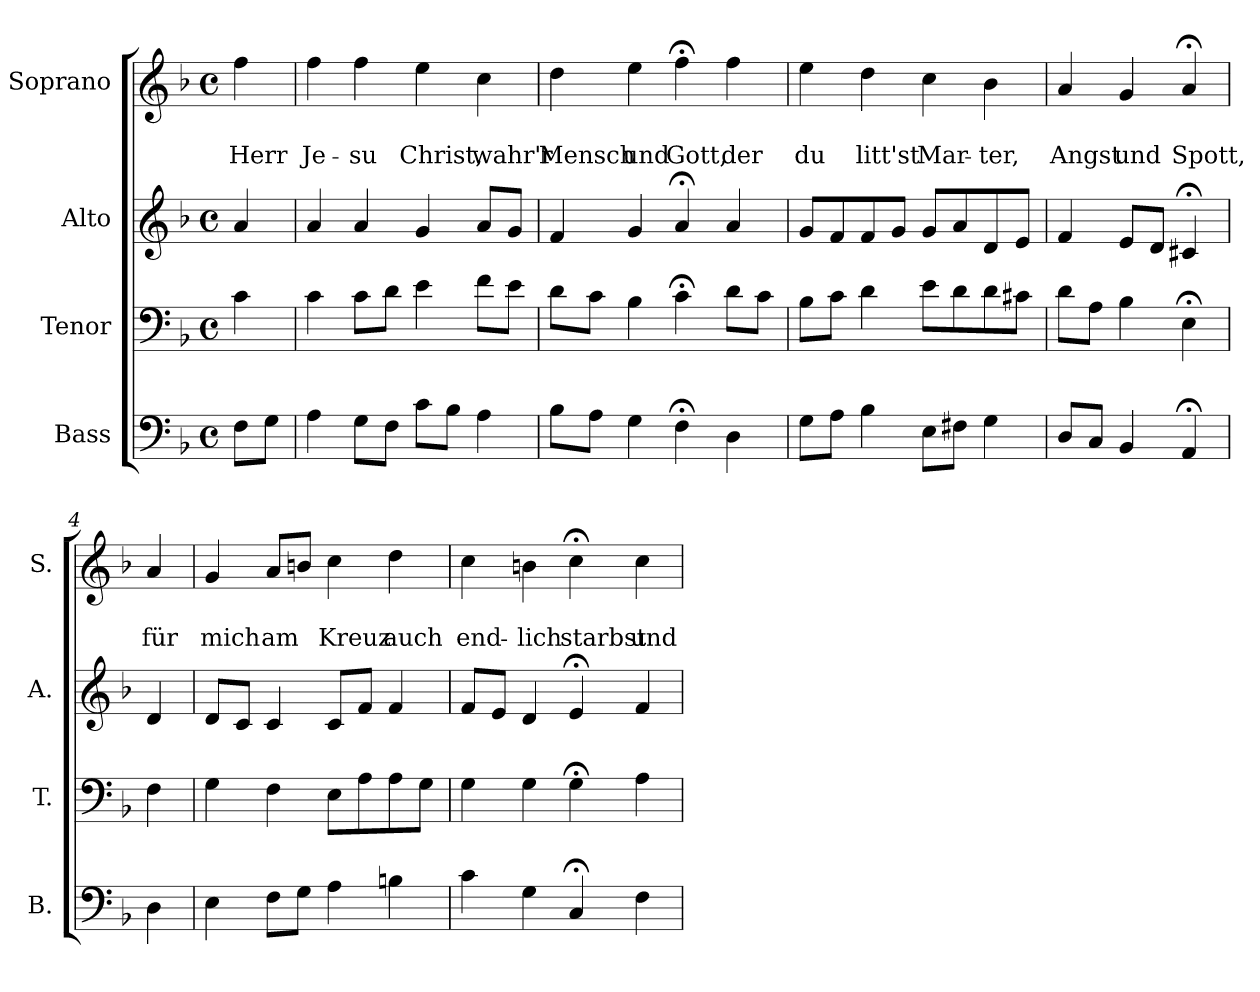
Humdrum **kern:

**kern	**kern	**kern	**kern	**text	**text
*part4	*part3	*part2	*part1	*part1	*part1
*staff4	*staff3	*staff2	*staff1	*staff1	*staff1
*I"Bass	*I"Tenor	*I"Alto	*I"Soprano	*	*
*I'B.	*I'T.	*I'A.	*I'S.	*	*
*clefF4	*clefF4	*clefG2	*clefG2	*	*
*k[b-]	*k[b-]	*k[b-]	*k[b-]	*	*
*F:	*F:	*F:	*F:	*	*
*M4/4	*M4/4	*M4/4	*M4/4	*	*
*met(c)	*met(c)	*met(c)	*met(c)	*	*
=	=	=	=	=	=
8F\L	4c\	4a/	4ff\	.	Herr
8G\J	.	.	.	.	.
=1	=1	=1	=1	=1	=1
4A\	4c\	4a/	4ff\	.	Je-
8G\L	8c\L	4a/	4ff\	.	-su
8F\J	8d\J	.	.	.	.
8c\L	4e\	4g/	4ee\	.	Christ,
8B-\J	.	.	.	.	.
4A\	8f\L	8a/L	4cc\	.	wahr'r
.	8e\J	8g/J	.	.	.
=2	=2	=2	=2	=2	=2
8B-\L	8d\L	4f/	4dd\	.	Mensch
8A\J	8c\J	.	.	.	.
4G\	4B-\	4g/	4ee\	.	und
4F;<\	4c;<\	4a;</	4ff;<\	.	Gott,
4D\	8d\L	4a/	4ff\	.	der
.	8c\J	.	.	.	.
=3	=3	=3	=3	=3	=3
8G\L	8B-\L	8g/L	4ee\	.	du
8A\J	8c\J	8f/	.	.	.
4B-\	4d\	8f/	4dd\	.	litt'st
.	.	8g/J	.	.	.
8E\L	8e\L	8g/L	4cc\	.	Mar-
8F#X\J	8d\	8a/	.	.	.
4G\	8d\	8d/	4b-\	.	-ter,
.	8c#X\J	8e/J	.	.	.
=4	=4	=4	=4	=4	=4
8D/L	8d\L	4f/	4a/	.	Angst
8C/J	8A\J	.	.	.	.
4BB-/	4B-\	8e/L	4g/	.	und
.	.	8d/J	.	.	.
4AA;</	4E;<\	4c#X;</	4a;</	.	Spott,
!!LO:LB:g=z
=4a	=4a	=4a	=4a	=4a	=4a
4D\	4F\	4d/	4a/	.	für
=5	=5	=5	=5	=5	=5
4E\	4G\	8d/L	4g/	.	mich
.	.	8c/J	.	.	.
8F\L	4F\	4c/	8a/L	.	am
8G\J	.	.	8bn/J	.	.
4A\	8E\L	8c/L	4cc\	.	Kreuz
.	8A\	8f/J	.	.	.
4Bn\	8A\	4f/	4dd\	.	auch
.	8G\J	.	.	.	.
=6	=6	=6	=6	=6	=6
4c\	4G\	8f/L	4cc\	.	end-
.	.	8e/J	.	.	.
4G\	4G\	4d/	4bn\	.	-lich
4C;</	4G;<\	4e;</	4cc;<\	.	starbst
4F\	4A\	4f/	4cc\	.	und
=	=	=	=	=	=
*-	*-	*-	*-	*-	*-
